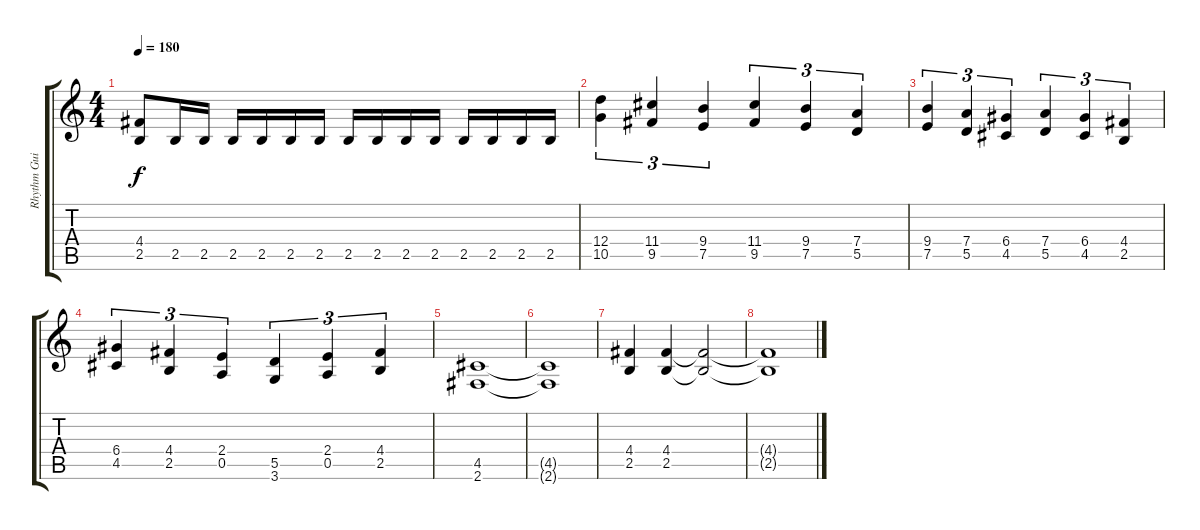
\track ("Rhythm Guitar" "Rhythm Gui") {instrument distortionguitar}
\staff {score tabs}
\tuning (E4 B3 G3 D3 A2 E2) {hide}
\ts (4 4)
\tempo 180
\clef g2
\ks c
(4.4 2.5).8{dy f} 2.5.16 2.5.16 2.5.16 2.5.16 2.5.16 2.5.16 2.5.16 2.5.16 2.5.16 2.5.16 2.5.16 2.5.16 2.5.16 2.5.16 |
(12.4 10.5).4{tu (3 2)} (11.4 9.5).4{tu (3 2)} (9.4 7.5).4{tu (3 2)} (11.4 9.5).4{tu (3 2)} (9.4 7.5).4{tu (3 2)} (7.4 5.5).4{tu (3 2)} |
(9.4 7.5).4{tu (3 2)} (7.4 5.5).4{tu (3 2)} (6.4 4.5).4{tu (3 2)} (7.4 5.5).4{tu (3 2)} (6.4 4.5).4{tu (3 2)} (4.4 2.5).4{tu (3 2)} |
(6.4 4.5).4{tu (3 2)} (4.4 2.5).4{tu (3 2)} (2.4 0.5).4{tu (3 2)} (5.5 3.6).4{tu (3 2)} (2.4 0.5).4{tu (3 2)} (4.4 2.5).4{tu (3 2)} |
(4.5 2.6).1 |
(4.5{t} 2.6{t}).1 |
(4.4 2.5).4 (4.4 2.5).4 (4.4{t} 2.5{t}).2 |
(4.4{t} 2.5{t}).1
